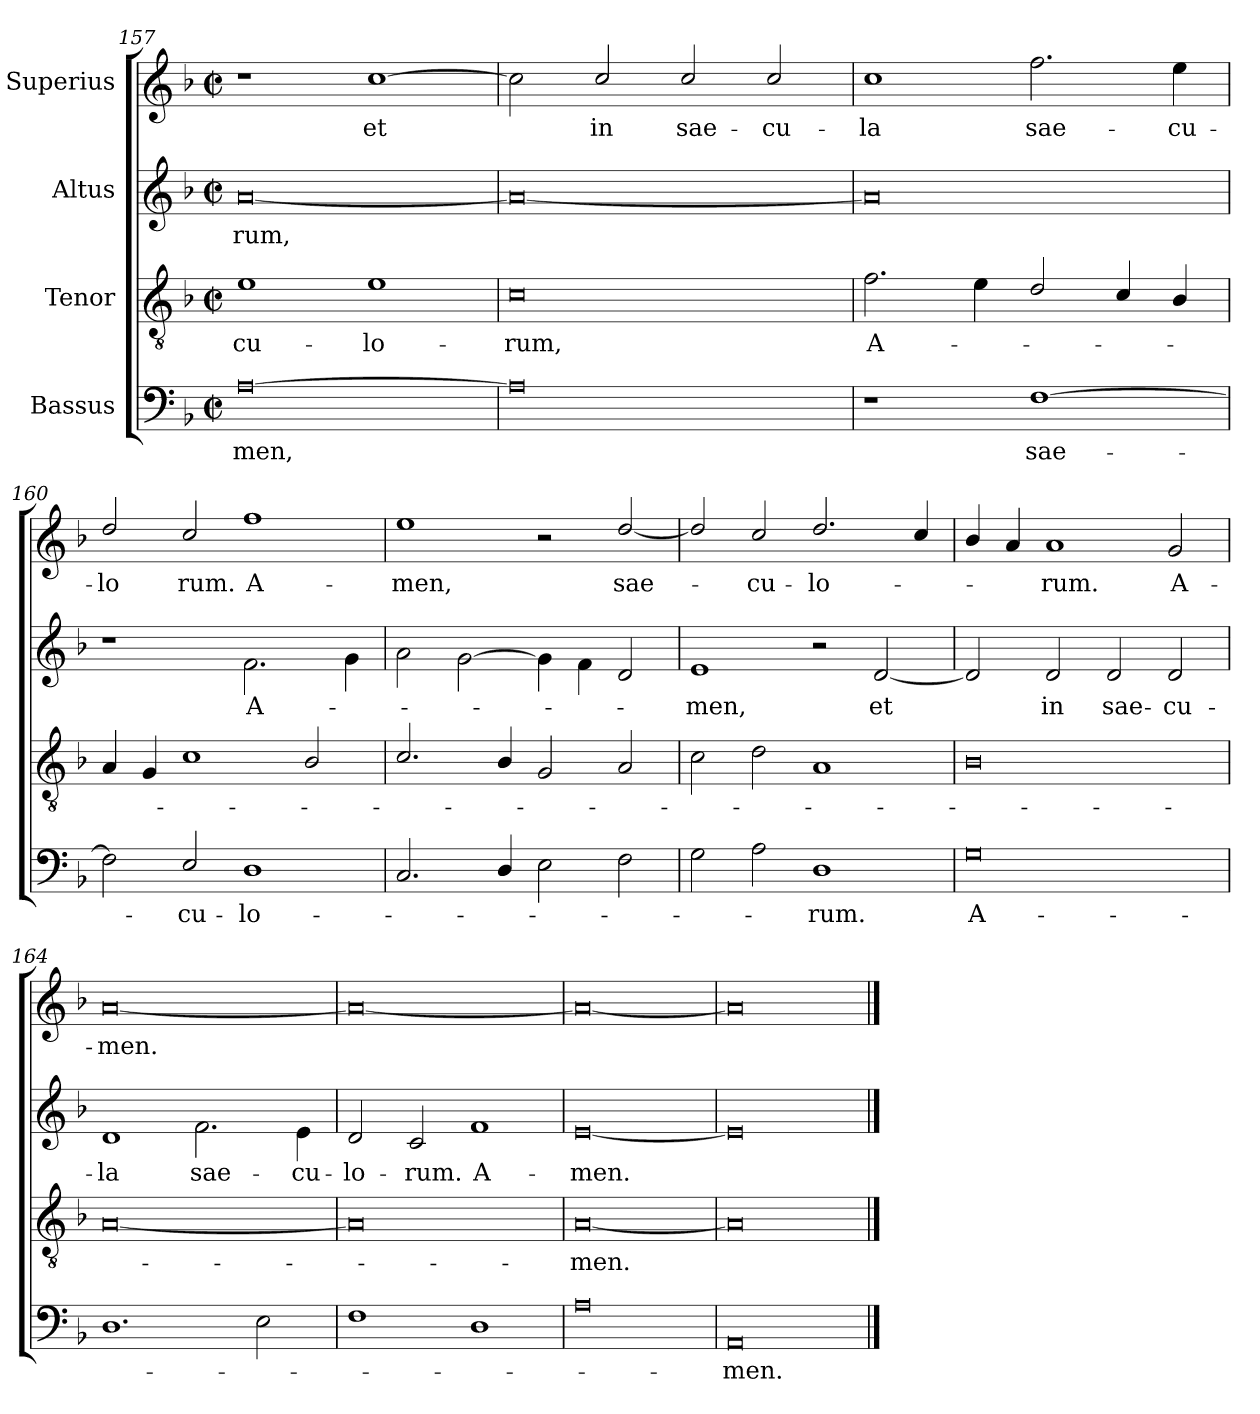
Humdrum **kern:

**kern	**text	**kern	**text	**kern	**text	**kern	**text
*part4	*part4	*part3	*part3	*part2	*part2	*part1	*part1
*staff4	*staff4	*staff3	*staff3	*staff2	*staff2	*staff1	*staff1
*I"Bassus	*	*I"Tenor	*	*I"Altus	*	*I"Superius	*
*clefF4	*	*clefGv2	*	*clefG2	*	*clefG2	*
*k[b-]	*	*k[b-]	*	*k[b-]	*	*k[b-]	*
*M4/2	*	*M4/2	*	*M4/2	*	*M4/2	*
*met(c|)	*	*met(c|)	*	*met(c|)	*	*met(c|)	*
=157	=157	=157	=157	=157	=157	=157	=157
!	!LO:LY:b	!	!LO:LY:b	!	!LO:LY:b	!	!
[0A	-men,	1e	-cu-	[0a	-rum,	1r	.
!	!	!	!LO:LY:b	!	!	!	!LO:LY:b
.	.	1e	-lo-	.	.	[1cc	et
=158	=158	=158	=158	=158	=158	=158	=158
!	!	!	!LO:LY:b	!	!	!	!
0A]	.	0c	-rum,	0a_	.	2cc\]	.
!	!	!	!	!	!	!	!LO:LY:b
.	.	.	.	.	.	2cc/	in
!	!	!	!	!	!	!	!LO:LY:b
.	.	.	.	.	.	2cc/	sae-
!	!	!	!	!	!	!	!LO:LY:b
.	.	.	.	.	.	2cc/	-cu-
=159	=159	=159	=159	=159	=159	=159	=159
!	!	!	!LO:LY:b	!	!	!	!LO:LY:b
1r	.	2.f\	A-	0a]	.	1cc	-la
.	.	4e\	.	.	.	.	.
!	!LO:LY:b	!	!	!	!	!	!LO:LY:b
[1F	sae-	2d/	.	.	.	2.ff\	sae-
.	.	4c/	.	.	.	.	.
!	!	!	!	!	!	!	!LO:LY:b
.	.	4B-/	.	.	.	4ee\	-cu-
!!LO:LB:g=z
=160	=160	=160	=160	=160	=160	=160	=160
!	!	!	!	!	!	!	!LO:LY:b
2F\]	.	4A/	.	1r	.	2dd/	-lo
.	.	4G/	.	.	.	.	.
!	!LO:LY:b	!	!	!	!	!	!LO:LY:b
2E/	-cu-	1c	.	.	.	2cc/	rum.
!	!LO:LY:b	!	!	!	!LO:LY:b	!	!LO:LY:b
1D	-lo-	.	.	2.f\	A-	1ff	A-
.	.	2B-/	.	.	.	.	.
.	.	.	.	4g\	.	.	.
=161	=161	=161	=161	=161	=161	=161	=161
!	!	!	!	!	!	!	!LO:LY:b
2.C/	.	2.c/	.	2a\	.	1ee	-men,
.	.	.	.	[2g\	.	.	.
4D/	.	4B-/	.	.	.	.	.
2E\	.	2G/	.	4g\]	.	2r	.
.	.	.	.	4f\	.	.	.
!	!	!	!	!	!	!	!LO:LY:b
2F\	.	2A/	.	2d/	.	[2dd/	sae-
=162	=162	=162	=162	=162	=162	=162	=162
!	!	!	!	!	!LO:LY:b	!	!
2G\	.	2c\	.	1e	-men,	2dd/]	.
!	!	!	!	!	!	!	!LO:LY:b
2A\	.	2d\	.	.	.	2cc/	-cu-
!	!LO:LY:b	!	!	!	!	!	!LO:LY:b
1D	-rum.	1A	.	2r	.	2.dd/	-lo-
!	!	!	!	!	!LO:LY:b	!	!
.	.	.	.	[2d/	et	.	.
.	.	.	.	.	.	4cc/	.
=163	=163	=163	=163	=163	=163	=163	=163
!	!LO:LY:b	!	!	!	!	!	!
0G	A-	0B-	.	2d/]	.	4b-/	.
.	.	.	.	.	.	4a/	.
!	!	!	!	!	!LO:LY:b	!	!LO:LY:b
.	.	.	.	2d/	in	1a	-rum.
!	!	!	!	!	!LO:LY:b	!	!
.	.	.	.	2d/	sae-	.	.
!	!	!	!	!	!LO:LY:b	!	!LO:LY:b
.	.	.	.	2d/	-cu-	2g/	A-
=164	=164	=164	=164	=164	=164	=164	=164
!	!	!	!	!	!LO:LY:b	!	!LO:LY:b
1.D	.	[0A	.	1d	-la	[0a	-men.
!	!	!	!	!	!LO:LY:b	!	!
.	.	.	.	2.f\	sae-	.	.
2E\	.	.	.	.	.	.	.
!	!	!	!	!	!LO:LY:b	!	!
.	.	.	.	4e\	-cu-	.	.
=165	=165	=165	=165	=165	=165	=165	=165
!	!	!	!	!	!LO:LY:b	!	!
1F	.	0A]	.	2d/	-lo-	0a_	.
!	!	!	!	!	!LO:LY:b	!	!
.	.	.	.	2c/	-rum.	.	.
!	!	!	!	!	!LO:LY:b	!	!
1D	.	.	.	1f	A-	.	.
=166	=166	=166	=166	=166	=166	=166	=166
!	!	!	!LO:LY:b	!	!LO:LY:b	!	!
0A	.	[0A	-men.	[0e	-men.	0a_	.
=167	=167	=167	=167	=167	=167	=167	=167
!	!LO:LY:b	!	!	!	!	!	!
0AA	-men.	0A]	.	0e]	.	0a]	.
==	==	==	==	==	==	==	==
*-	*-	*-	*-	*-	*-	*-	*-
